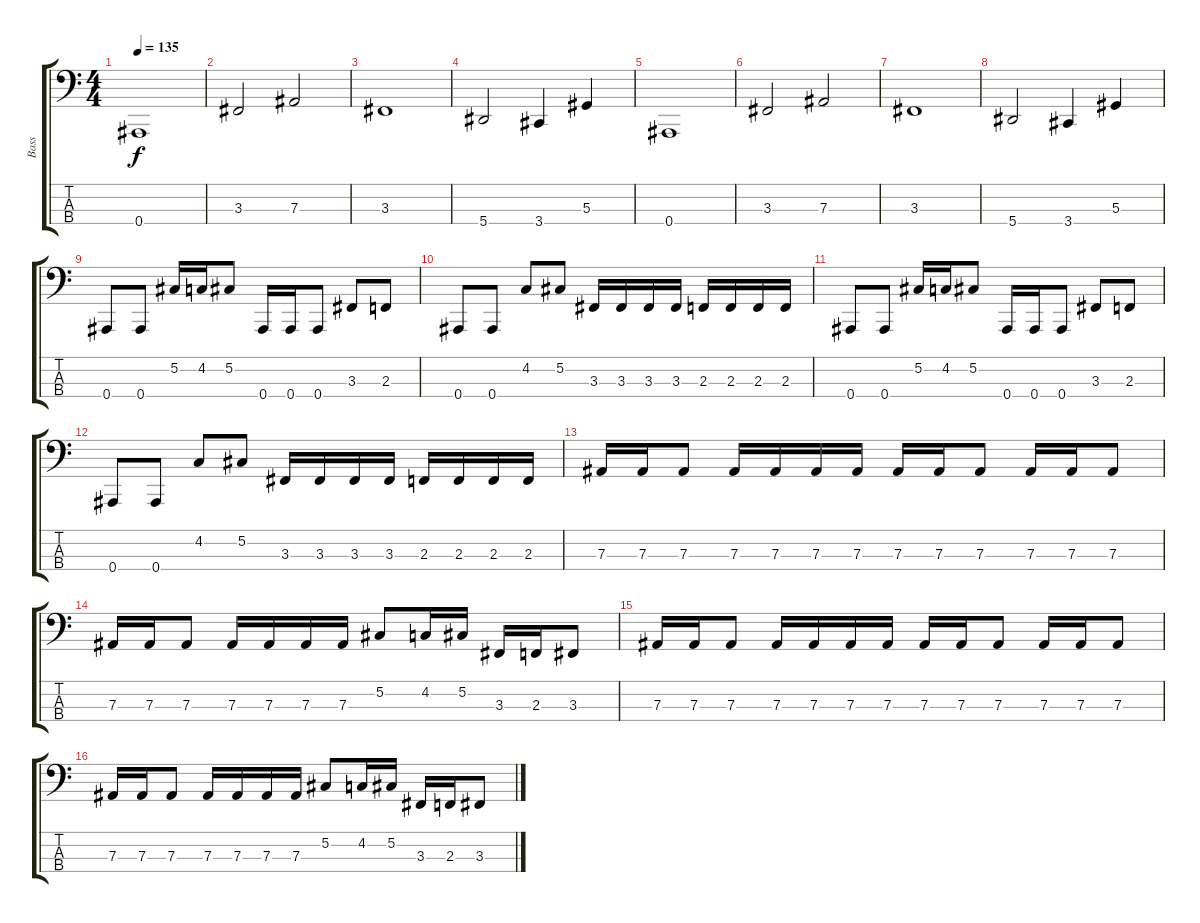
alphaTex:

\track ("Bass" "Bass") {instrument electricbassfinger}
\staff {score tabs}
\tuning (Db2 Ab1 Eb1 Bb0) {hide}
\ts (4 4)
\tempo 135
\clef f4
\ks c
0.4.1{dy f instrument electricbassfinger} |
3.3.2 7.3.2 |
3.3.1 |
5.4.2 3.4.4 5.3.4 |
0.4.1 |
3.3.2 7.3.2 |
3.3.1 |
5.4.2 3.4.4 5.3.4 |
0.4.8 0.4.8 5.2.16 4.2.16 5.2.8 0.4.16 0.4.16 0.4.8 3.3.8 2.3.8 |
0.4.8 0.4.8 4.2.8 5.2.8 3.3.16 3.3.16 3.3.16 3.3.16 2.3.16 2.3.16 2.3.16 2.3.16 |
0.4.8 0.4.8 5.2.16 4.2.16 5.2.8 0.4.16 0.4.16 0.4.8 3.3.8 2.3.8 |
0.4.8 0.4.8 4.2.8 5.2.8 3.3.16 3.3.16 3.3.16 3.3.16 2.3.16 2.3.16 2.3.16 2.3.16 |
7.3.16 7.3.16 7.3.8 7.3.16 7.3.16 7.3.16 7.3.16 7.3.16 7.3.16 7.3.8 7.3.16 7.3.16 7.3.8 |
7.3.16 7.3.16 7.3.8 7.3.16 7.3.16 7.3.16 7.3.16 5.2.8 4.2.16 5.2.16 3.3.16 2.3.16 3.3.8 |
7.3.16 7.3.16 7.3.8 7.3.16 7.3.16 7.3.16 7.3.16 7.3.16 7.3.16 7.3.8 7.3.16 7.3.16 7.3.8 |
7.3.16 7.3.16 7.3.8 7.3.16 7.3.16 7.3.16 7.3.16 5.2.8 4.2.16 5.2.16 3.3.16 2.3.16 3.3.8
